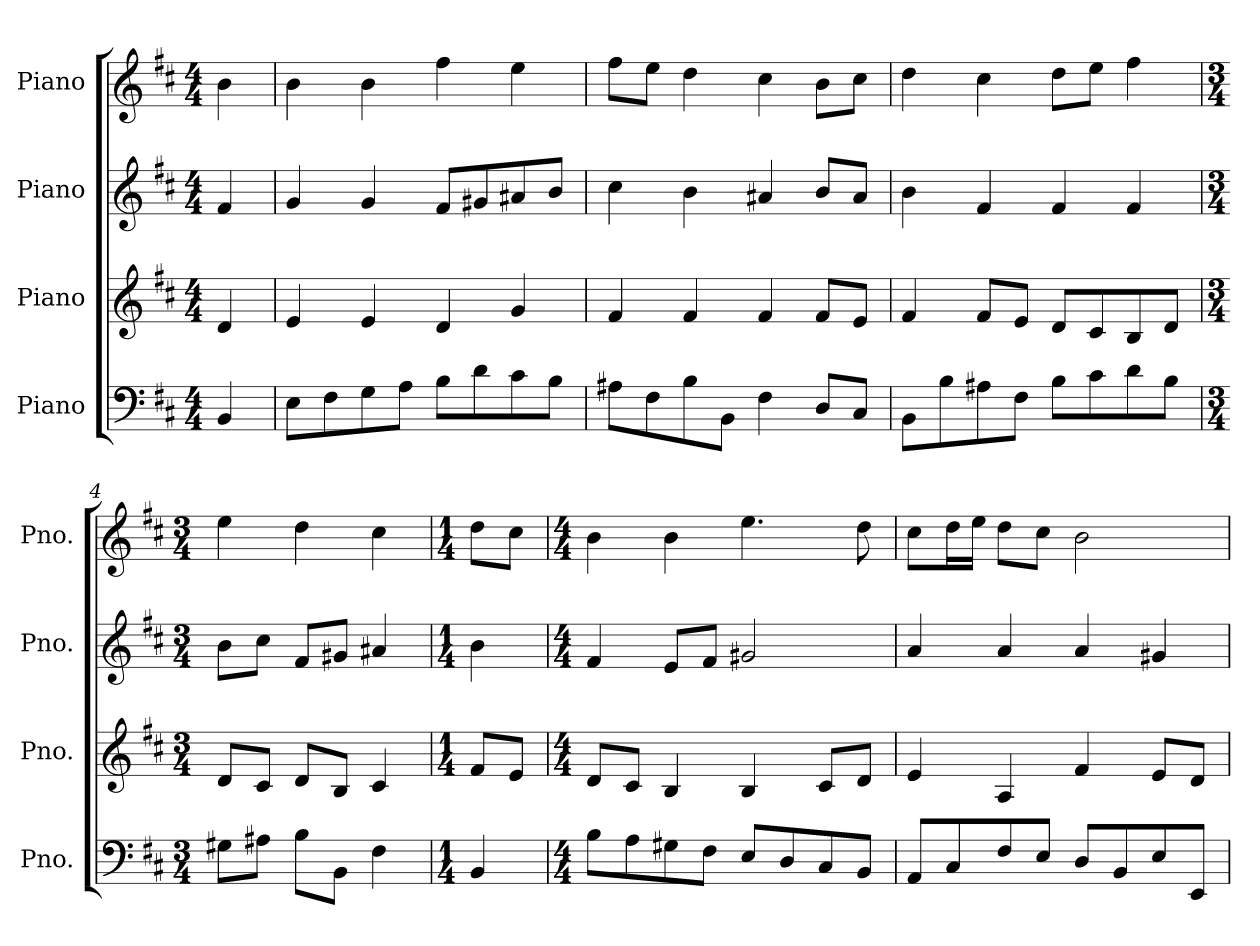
**kern	**kern	**kern	**kern
*part4	*part3	*part2	*part1
*staff4	*staff3	*staff2	*staff1
*I"Piano	*I"Piano	*I"Piano	*I"Piano
*I'Pno.	*I'Pno.	*I'Pno.	*I'Pno.
*clefF4	*clefG2	*clefG2	*clefG2
*k[f#c#]	*k[f#c#]	*k[f#c#]	*k[f#c#]
*M4/4	*M4/4	*M4/4	*M4/4
*MM120	*MM120	*MM120	*MM120
=	=	=	=
4BB/	4d/	4f#/	4b\
=1	=1	=1	=1
8E\L	4e/	4g/	4b\
8F#\	.	.	.
8G\	4e/	4g/	4b\
8A\J	.	.	.
8B\L	4d/	8f#/L	4ff#\
8d\	.	8g#X/	.
8c#\	4g/	8a#X/	4ee\
8B\J	.	8b/J	.
=2	=2	=2	=2
8A#X\L	4f#/	4cc#\	8ff#\L
8F#\	.	.	8ee\J
8B\	4f#/	4b\	4dd\
8BB\J	.	.	.
4F#\	4f#/	4a#X/	4cc#\
8D/L	8f#/L	8b/L	8b\L
8C#/J	8e/J	8a#/J	8cc#\J
=3	=3	=3	=3
8BB\L	4f#/	4b\	4dd\
8B\	.	.	.
8A#X\	8f#/L	4f#/	4cc#\
8F#\J	8e/J	.	.
8B\L	8d/L	4f#/	8dd\L
8c#\	8c#/	.	8ee\J
8d\	8B/	4f#/	4ff#\
8B\J	8d/J	.	.
=4	=4	=4	=4
*M3/4	*M3/4	*M3/4	*M3/4
8G#X\L	8d/L	8b\L	4ee\
8A#X\J	8c#/J	8cc#\J	.
8B\L	8d/L	8f#/L	4dd\
8BB\J	8B/J	8g#X/J	.
4F#\	4c#/	4a#X/	4cc#\
!!LO:LB:g=z
=5	=5	=5	=5
*M1/4	*M1/4	*M1/4	*M1/4
4BB/	8f#/L	4b\	8dd\L
.	8e/J	.	8cc#\J
=6	=6	=6	=6
*M4/4	*M4/4	*M4/4	*M4/4
8B\L	8d/L	4f#/	4b\
8A\	8c#/J	.	.
8G#X\	4B/	8e/L	4b\
8F#\J	.	8f#/J	.
8E/L	4B/	2g#X/	4.ee\
8D/	.	.	.
8C#/	8c#/L	.	.
8BB/J	8d/J	.	8dd\
=7	=7	=7	=7
8AA/L	4e/	4a/	8cc#\L
8C#/	.	.	16dd\L
.	.	.	16ee\JJ
8F#/	4A/	4a/	8dd\L
8E/J	.	.	8cc#\J
8D/L	4f#/	4a/	2b\
8BB/	.	.	.
8E/	8e/L	4g#X/	.
8EE/J	8d/J	.	.
=	=	=	=
*-	*-	*-	*-
